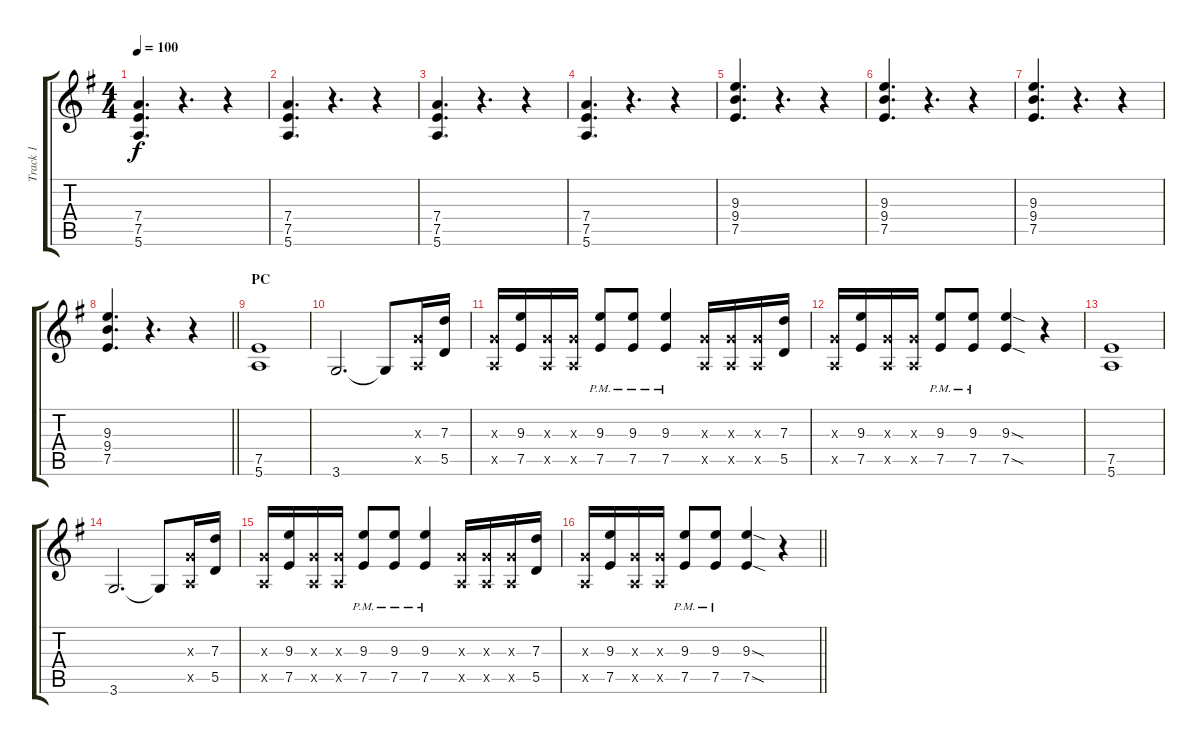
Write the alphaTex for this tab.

\track ("Track 1" "Track 1") {instrument overdrivenguitar}
\staff {score tabs}
\tuning (E4 B3 G3 D3 A2 E2) {hide}
\ts (4 4)
\tempo 100
\clef g2
\ks g
(7.4 7.5 5.6).4{d dy f} r.4{d} r.4 |
(7.4 7.5 5.6).4{d} r.4{d} r.4 |
(7.4 7.5 5.6).4{d} r.4{d} r.4 |
(7.4 7.5 5.6).4{d} r.4{d} r.4 |
(9.3 9.4 7.5).4{d} r.4{d} r.4 |
(9.3 9.4 7.5).4{d} r.4{d} r.4 |
(9.3 9.4 7.5).4{d} r.4{d} r.4 |
\barLineRight lightlight
(9.3 9.4 7.5).4{d} r.4{d} r.4 |
\section ("" "PC")
(7.5 5.6).1 |
3.6.2{d} 3.6{t}.8 (0.3{x} 0.5{x}).16{volume 16 instrument electricguitarclean} (7.3 5.5).16 |
(0.3{x} 0.5{x}).16 (9.3 7.5).16 (0.3{x} 0.5{x}).16 (0.3{x} 0.5{x}).16 (9.3{pm} 7.5{pm}).8 (9.3{pm} 7.5{pm}).8 (9.3{pm} 7.5{pm}).4 (0.3{x} 0.5{x}).16 (0.3{x} 0.5{x}).16 (0.3{x} 0.5{x}).16 (7.3 5.5).16 |
(0.3{x} 0.5{x}).16 (9.3 7.5).16 (0.3{x} 0.5{x}).16 (0.3{x} 0.5{x}).16 (9.3{pm} 7.5{pm}).8 (9.3{pm} 7.5{pm}).8 (9.3{sod} 7.5{sod}).4 r.4 |
(7.5 5.6).1{volume 11 instrument overdrivenguitar} |
3.6.2{d} 3.6{t}.8 (0.3{x} 0.5{x}).16{volume 11 instrument electricguitarclean} (7.3 5.5).16 |
(0.3{x} 0.5{x}).16 (9.3 7.5).16 (0.3{x} 0.5{x}).16 (0.3{x} 0.5{x}).16 (9.3{pm} 7.5{pm}).8 (9.3{pm} 7.5{pm}).8 (9.3{pm} 7.5{pm}).4 (0.3{x} 0.5{x}).16 (0.3{x} 0.5{x}).16 (0.3{x} 0.5{x}).16 (7.3 5.5).16 |
\barLineRight lightlight
(0.3{x} 0.5{x}).16 (9.3 7.5).16 (0.3{x} 0.5{x}).16 (0.3{x} 0.5{x}).16 (9.3{pm} 7.5{pm}).8 (9.3{pm} 7.5{pm}).8 (9.3{sod} 7.5{sod}).4 r.4
